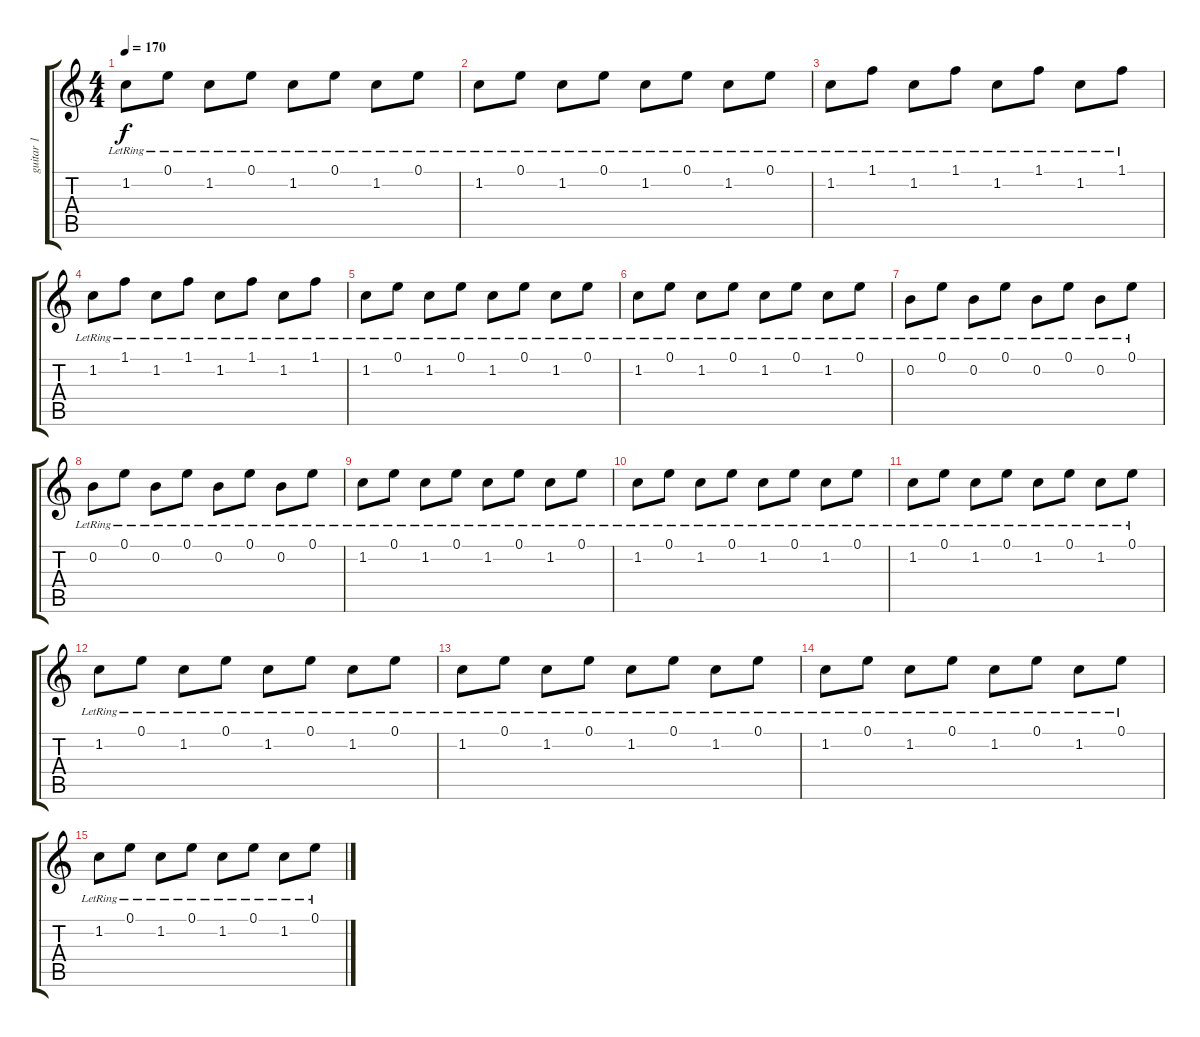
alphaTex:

\track ("guitar 1" "guitar 1") {instrument acousticguitarnylon}
\staff {score tabs}
\tuning (E4 B3 G3 D3 A2 E2) {hide}
\ts (4 4)
\tempo 170
\clef g2
\ks c
1.2{lr}.8{dy f} 0.1{lr}.8 1.2{lr}.8 0.1{lr}.8 1.2{lr}.8 0.1{lr}.8 1.2{lr}.8 0.1{lr}.8 |
1.2{lr}.8 0.1{lr}.8 1.2{lr}.8 0.1{lr}.8 1.2{lr}.8 0.1{lr}.8 1.2{lr}.8 0.1{lr}.8 |
1.2{lr}.8 1.1{lr}.8 1.2{lr}.8 1.1{lr}.8 1.2{lr}.8 1.1{lr}.8 1.2{lr}.8 1.1{lr}.8 |
1.2{lr}.8 1.1{lr}.8 1.2{lr}.8 1.1{lr}.8 1.2{lr}.8 1.1{lr}.8 1.2{lr}.8 1.1{lr}.8 |
1.2{lr}.8 0.1{lr}.8 1.2{lr}.8 0.1{lr}.8 1.2{lr}.8 0.1{lr}.8 1.2{lr}.8 0.1{lr}.8 |
1.2{lr}.8 0.1{lr}.8 1.2{lr}.8 0.1{lr}.8 1.2{lr}.8 0.1{lr}.8 1.2{lr}.8 0.1{lr}.8 |
0.2{lr}.8 0.1{lr}.8 0.2{lr}.8 0.1{lr}.8 0.2{lr}.8 0.1{lr}.8 0.2{lr}.8 0.1{lr}.8 |
0.2{lr}.8 0.1{lr}.8 0.2{lr}.8 0.1{lr}.8 0.2{lr}.8 0.1{lr}.8 0.2{lr}.8 0.1{lr}.8 |
1.2{lr}.8 0.1{lr}.8 1.2{lr}.8 0.1{lr}.8 1.2{lr}.8 0.1{lr}.8 1.2{lr}.8 0.1{lr}.8 |
1.2{lr}.8 0.1{lr}.8 1.2{lr}.8 0.1{lr}.8 1.2{lr}.8 0.1{lr}.8 1.2{lr}.8 0.1{lr}.8 |
1.2{lr}.8 0.1{lr}.8 1.2{lr}.8 0.1{lr}.8 1.2{lr}.8 0.1{lr}.8 1.2{lr}.8 0.1{lr}.8 |
1.2{lr}.8 0.1{lr}.8 1.2{lr}.8 0.1{lr}.8 1.2{lr}.8 0.1{lr}.8 1.2{lr}.8 0.1{lr}.8 |
1.2{lr}.8 0.1{lr}.8 1.2{lr}.8 0.1{lr}.8 1.2{lr}.8 0.1{lr}.8 1.2{lr}.8 0.1{lr}.8 |
1.2{lr}.8 0.1{lr}.8 1.2{lr}.8 0.1{lr}.8 1.2{lr}.8 0.1{lr}.8 1.2{lr}.8 0.1{lr}.8 |
1.2{lr}.8 0.1{lr}.8 1.2{lr}.8 0.1{lr}.8 1.2{lr}.8 0.1{lr}.8 1.2{lr}.8 0.1{lr}.8
